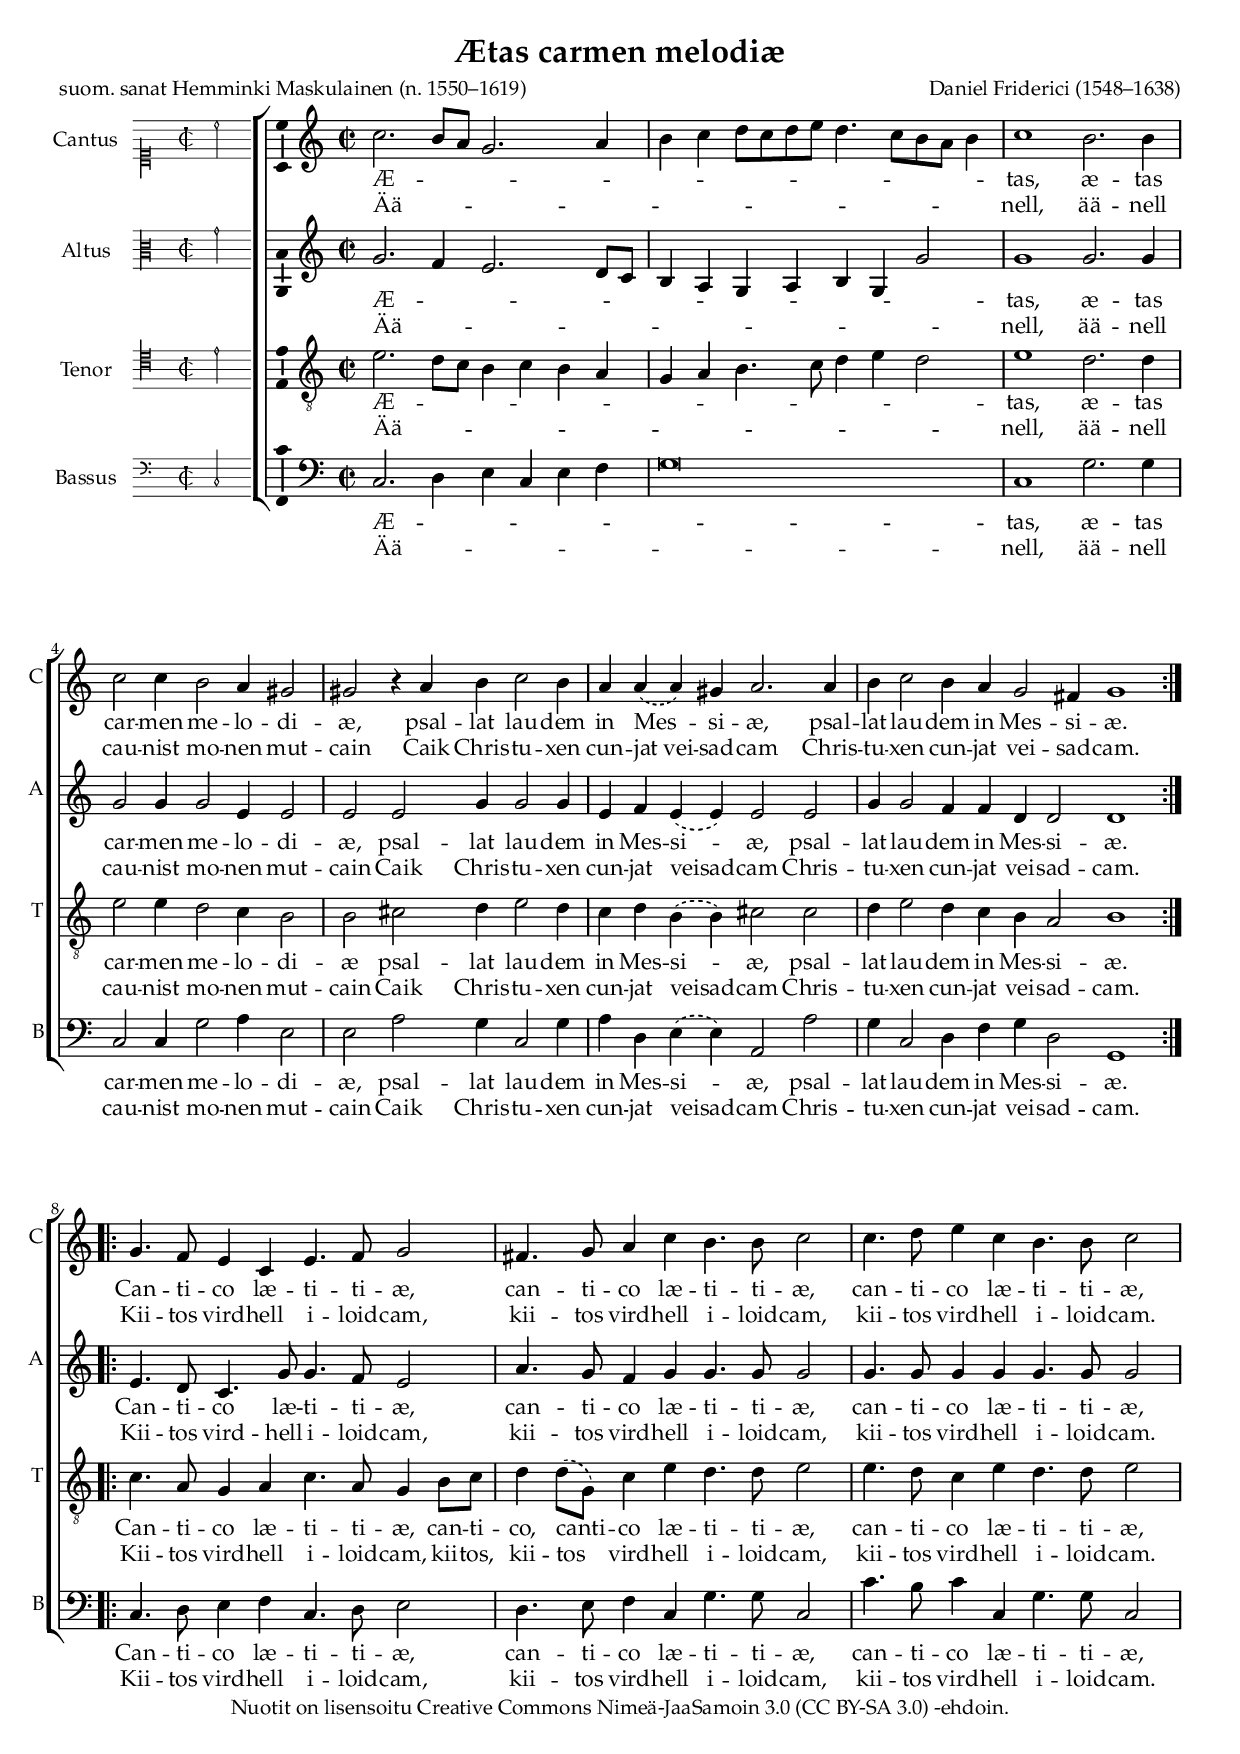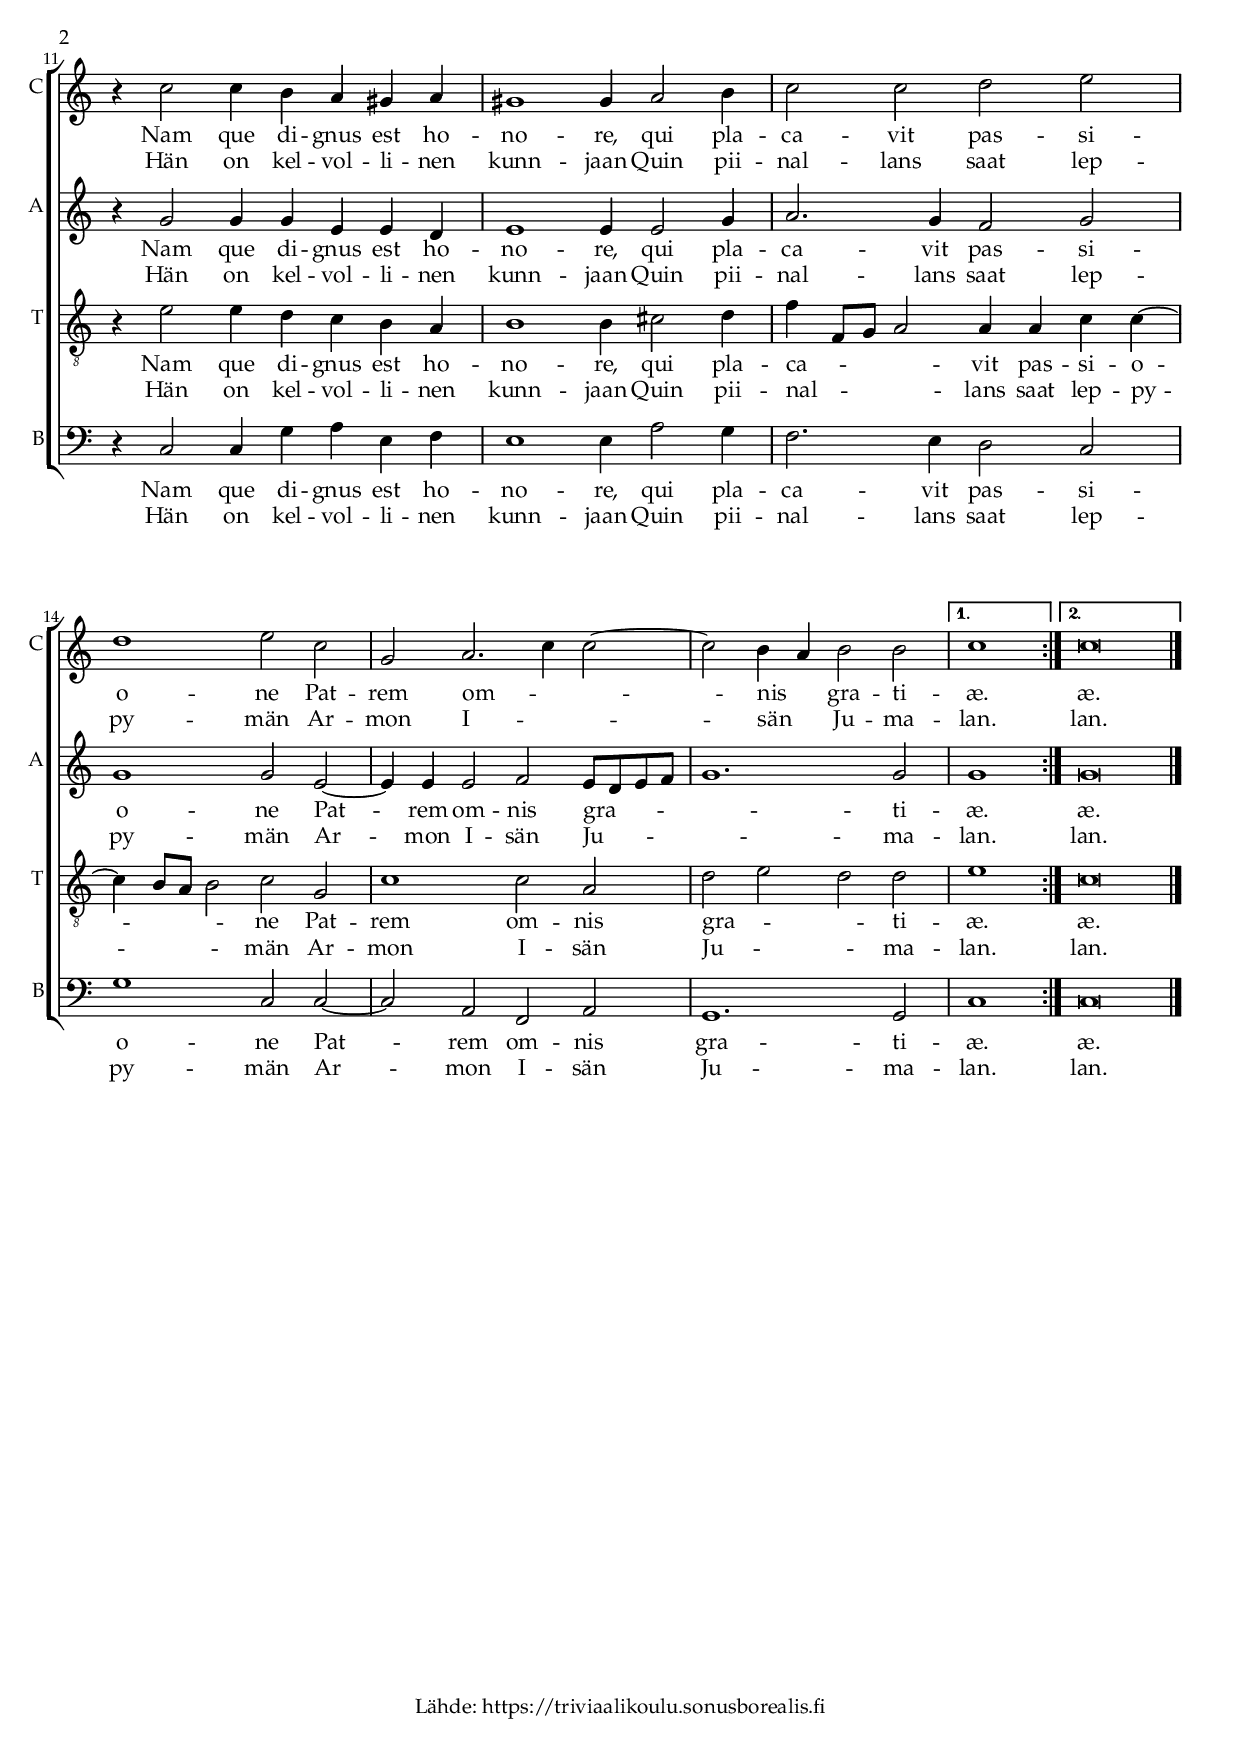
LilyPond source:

\version "2.19.49"
\include "suomi.ly"

#(set-global-staff-size 18)

global = {
%  \numericTimeSignature
  \time 2/2
	\set Timing.measureLength = #(ly:make-moment 4/2)
%  \autoBeamOff
  \key c \major
  \set Staff.midiInstrument = #"voice oohs"
	\omit Slur
}


SopranoMusic = \relative c'' {
  \set Staff.instrumentName = #"Cantus"
  \set Staff.shortInstrumentName = "C"

	\incipit { \clef "mensural-c1" \key c \major \time 2/2 c''2 }
	\repeat volta 2 {
		c2.( h8 a g2. a4 | h c d8 c d e d4. c8 h a h4) |
		c1 h2. h4 | c2 c4 h2 a4 gis2 | gis r4 a h c2 h4 |
		\undo \omit Slur
		a \slurDashed a( a) gis a2. a4 |
		\set Timing.measureLength = #(ly:make-moment 6/2)
		h c2 h4 a g2 fis4 g1 |
	}
	\repeat volta 2 {
		\set Timing.measureLength = #(ly:make-moment 4/2)
		g4. f8 e4 c e4. f8 g2 | fis4. g8 a4 c h4. h8 c2 |
		c4. d8 e4 c h4. h8 c2 |
		r4 c2 c4 h a gis a | gis1 gis4 a2 h4 | c2 c d e |
		\omit Slur
		d1 e2 c | g \slurSolid a2.( c4 c2~ | c) h4( a) h2 h |
	}
	\alternative {
		{
			\set Timing.measureLength = #(ly:make-moment 2/2)
			c1 |
		}
		{
			\set Timing.measureLength = #(ly:make-moment 4/2)
			c\breve \bar "|."
		}
	}
}

stanzaOneLyrics = \lyricmode {
	Æ -- tas, æ -- tas car -- men me -- lo -- di -- æ,
	psal -- lat lau -- dem in Mes -- si -- æ,
    psal -- lat lau -- dem in Mes -- si -- æ.
	Can -- ti -- co læ -- ti -- ti -- æ,
	can -- ti -- co læ -- ti -- ti -- æ,
	can -- ti -- co læ -- ti -- ti -- æ,
	Nam que di -- gnus est ho -- no -- re,
	qui pla -- ca -- vit pas -- si -- o -- ne
	Pat -- rem om -- nis gra -- ti -- æ. æ.
}

stanzaOneLyricsTenor = \lyricmode {
	Æ -- tas, æ -- tas car -- men me -- lo -- di -- æ
	psal -- lat lau -- dem in Mes -- si -- æ,
    psal -- lat lau -- dem in Mes -- si -- æ.
	Can -- ti -- co læ -- ti -- ti -- æ,
	can -- ti -- co, canti -- co læ -- ti -- ti -- æ,
	can -- ti -- co læ -- ti -- ti -- æ,
	Nam que di -- gnus est ho -- no -- re,
	qui pla -- ca -- vit pas -- si -- o -- ne
	Pat -- rem om -- nis gra -- ti -- æ. æ.
}

stanzaTwoLyrics = \lyricmode {
	Ää -- nell, ää -- nell cau -- nist mo -- nen mut -- cain
	Caik Chris -- tu -- xen cun -- jat veisad -- cam
	Chris -- tu -- xen cun -- jat vei -- sad -- cam.
	Kii -- tos vird -- hell i -- loid -- cam,
	kii -- tos vird -- hell i -- loid -- cam,
	kii -- tos vird -- hell i -- loid -- cam.
	Hän on kel -- vol -- li -- nen kunn -- jaan
	Quin pii -- nal -- lans saat lep -- py -- män
	Ar -- mon I -- sän Ju -- ma -- lan. lan.
}

stanzaTwoLyricsSoprano = \lyricmode {
	Ää -- nell, ää -- nell cau -- nist mo -- nen mut -- cain
	Caik Chris -- tu -- xen cun -- jat_vei -- sad -- cam
	Chris -- tu -- xen cun -- jat vei -- sad -- cam.
	Kii -- tos vird -- hell i -- loid -- cam,
	kii -- tos vird -- hell i -- loid -- cam,
	kii -- tos vird -- hell i -- loid -- cam.
	Hän on kel -- vol -- li -- nen kunn -- jaan
	Quin pii -- nal -- lans saat lep -- py -- män
	Ar -- mon I -- sän Ju -- ma -- lan. lan.
}

stanzaTwoLyricsTenor = \lyricmode {
	Ää -- nell, ää -- nell cau -- nist mo -- nen mut -- cain
	Caik Chris -- tu -- xen cun -- jat veisad -- cam
	Chris -- tu -- xen cun -- jat vei -- sad -- cam.
	Kii -- tos vird -- hell i -- loid -- cam,
	kii -- tos, kii -- tos vird -- hell i -- loid -- cam,
	kii -- tos vird -- hell i -- loid -- cam.
	Hän on kel -- vol -- li -- nen kunn -- jaan
	Quin pii -- nal -- lans saat lep -- py -- män
	Ar -- mon I -- sän Ju -- ma -- lan. lan.
}

AltoMusic = \relative c'' {
  \set Staff.instrumentName = #"Altus"
  \set Staff.shortInstrumentName = "A"

	\incipit { \clef "mensural-c3" \key c \major \time 2/2 g'2 }
	\repeat volta 2 {
		g2.( f4 e2. d8 c | h4 a g a h g g'2) | g1 g2. g4 |
		g2 g4 g2 e4 e2 | e e g4 g2 g4 |
		\undo \omit Slur
		e f \slurDashed e( e) e2 e |
		\set Timing.measureLength = #(ly:make-moment 6/2)
		g4 g2 f4 f d d2 d1
	}
	\repeat volta 2 {
		\set Timing.measureLength = #(ly:make-moment 4/2)
		e4. d8 c4. g'8 g4. f8 e2 | a4. g8 f4 g g4. g8 g2 |
		g4. g8 g4 g g4. g8 g2 |
		r4 g2 g4 g e e d | e1 e4 e2 g4 | a2. g4 f2 g |
		\omit Slur
		g1 g2 e~ | e4 e e2 f \slurSolid e8( d e f | g1.) g2
	}
	\alternative {
		{
			\set Timing.measureLength = #(ly:make-moment 2/2)
			g1 |
		}
		{
			\set Timing.measureLength = #(ly:make-moment 4/2)
			g\breve \bar "|."
		}
	}
}

TenoreMusic = \relative c' {
  \set Staff.instrumentName = #"Tenor"
  \set Staff.shortInstrumentName = "T"

	\incipit { \clef "mensural-c4" \key c \major \time 2/2 e'2 }

	\clef "treble_8"
	\repeat volta 2 {
		e2.( d8 c h4 c h a | g a h4. c8 d4 e d2) |
		e1 d2. d4 | e2 e4 d2 c4 h2 | h2 cis d4 e2 d4 |
		\undo \omit Slur
		c4 d \slurDashed h( h) cis2 cis |
		\set Timing.measureLength = #(ly:make-moment 6/2)
		d4 e2 d4 c h a2 h1
	}
	\repeat volta 2 {
		\set Timing.measureLength = #(ly:make-moment 4/2)
		c4. a8 g4 a c4. a8 g4 h8 c |
		d4  \slurDashed d8( g,) c4 e d4. d8 e2 |
 		e4. d8 c4 e d4. d8 e2 |
		r4 e2 e4 d c h a | h1 h4 cis2 d4 |
		\omit Slur
		f( f,8 g a2) a4 a c c~( | c h8 a h2) c g |
		c1 c2 a | d( e d) d |
	}
	\alternative {
		{
			\set Timing.measureLength = #(ly:make-moment 2/2)
			e1 |
		}
		{
			\set Timing.measureLength = #(ly:make-moment 4/2)
			c\breve \bar "|."
		}
	}

}

BassMusic = \relative c {
  \set Staff.instrumentName = #"Bassus"
  \set Staff.shortInstrumentName = "B"

	\incipit { \clef "mensural-f" \key c \major \time 2/2 c2 }

	\clef bass
	\repeat volta 2 {
		c2.( d4 e c e f | g\breve) | c,1 g'2. g4 |
		c,2 c4 g'2 a4 e2 | e a g4 c,2 g'4 |
		\undo \omit Slur
		a d, \slurDashed e( e) a,2 a' |
		g4 c,2 d4 f g d2 g,1
	}
	\repeat volta 2 {
		\omit Slur
		c4. d8 e4 f c4. d8 e2 | d4. e8 f4 c g'4. g8 c,2 |
		c'4. h8 c4 c,4 g'4. g8 c,2 |
		r4 c2 c4 g' a e f | e1 e4 a2 g4 | f2. e4 d2 c |
		g'1 c,2 c~ | c a f a | g1. g2 |
	}
	\alternative {
		{
			\set Timing.measureLength = #(ly:make-moment 2/2)
			c1 |
		}
		{
			\set Timing.measureLength = #(ly:make-moment 4/2)
			c\breve \bar "|."
		}
	}
}


\header {
  title = "Ætas carmen melodiæ"
%  subtitle = ""
  composer = "Daniel Friderici (1548–1638)"
  poet = "suom. sanat Hemminki Maskulainen (n. 1550–1619)"
%  instrument = "Voice (SATB)"
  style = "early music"
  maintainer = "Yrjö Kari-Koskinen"
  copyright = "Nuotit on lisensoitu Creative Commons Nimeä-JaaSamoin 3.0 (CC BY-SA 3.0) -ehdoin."
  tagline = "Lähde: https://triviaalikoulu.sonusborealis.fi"
}

\paper {
    #(define fonts
        (make-pango-font-tree "Palatino"
                              "Nimbus Sans"
                              "Luxi Mono"
                              (/ staff-height pt 20)))
}

\score {
  \new ChoirStaff <<
    \new Staff <<
      \new Voice = "Soprano" {
		\global
        \SopranoMusic
      }
     \new Lyrics \lyricsto "Soprano" {
       \stanzaOneLyrics
     }
     \new Lyrics \lyricsto "Soprano" {
       \stanzaTwoLyricsSoprano
     }
    >>
    \new Staff <<
      \new Voice = "Alto" {
        \global
        \AltoMusic
      }
     \new Lyrics \lyricsto "Alto" {
       \stanzaOneLyrics
     }
     \new Lyrics \lyricsto "Alto" {
       \stanzaTwoLyrics
     }
    >>
    \new Staff <<
      \new Voice = "Tenore" {
        \global
        \TenoreMusic
      }
      \new Lyrics \lyricsto "Tenore" {
       \stanzaOneLyricsTenor
      }
      \new Lyrics \lyricsto "Tenore" {
       \stanzaTwoLyricsTenor
      }
    >>
    \new Staff <<
      \new Voice = "Bass" {
        \global
        \BassMusic
      }
      \new Lyrics \lyricsto "Bass" {
       \stanzaOneLyrics
      }
      \new Lyrics \lyricsto "Bass" {
       \stanzaTwoLyrics
      }
    >>
  >>
  \layout {
    \context {
      \Voice
      \consists "Ambitus_engraver"
%		\hide Slur
    }
    indent = 3.5\cm
    incipit-width = 2\cm
    \context {
     \Staff \RemoveEmptyStaves
    }
    \context {
     \Score
     \override VerticalAxisGroup.remove-first = ##t
    }
  }
}
